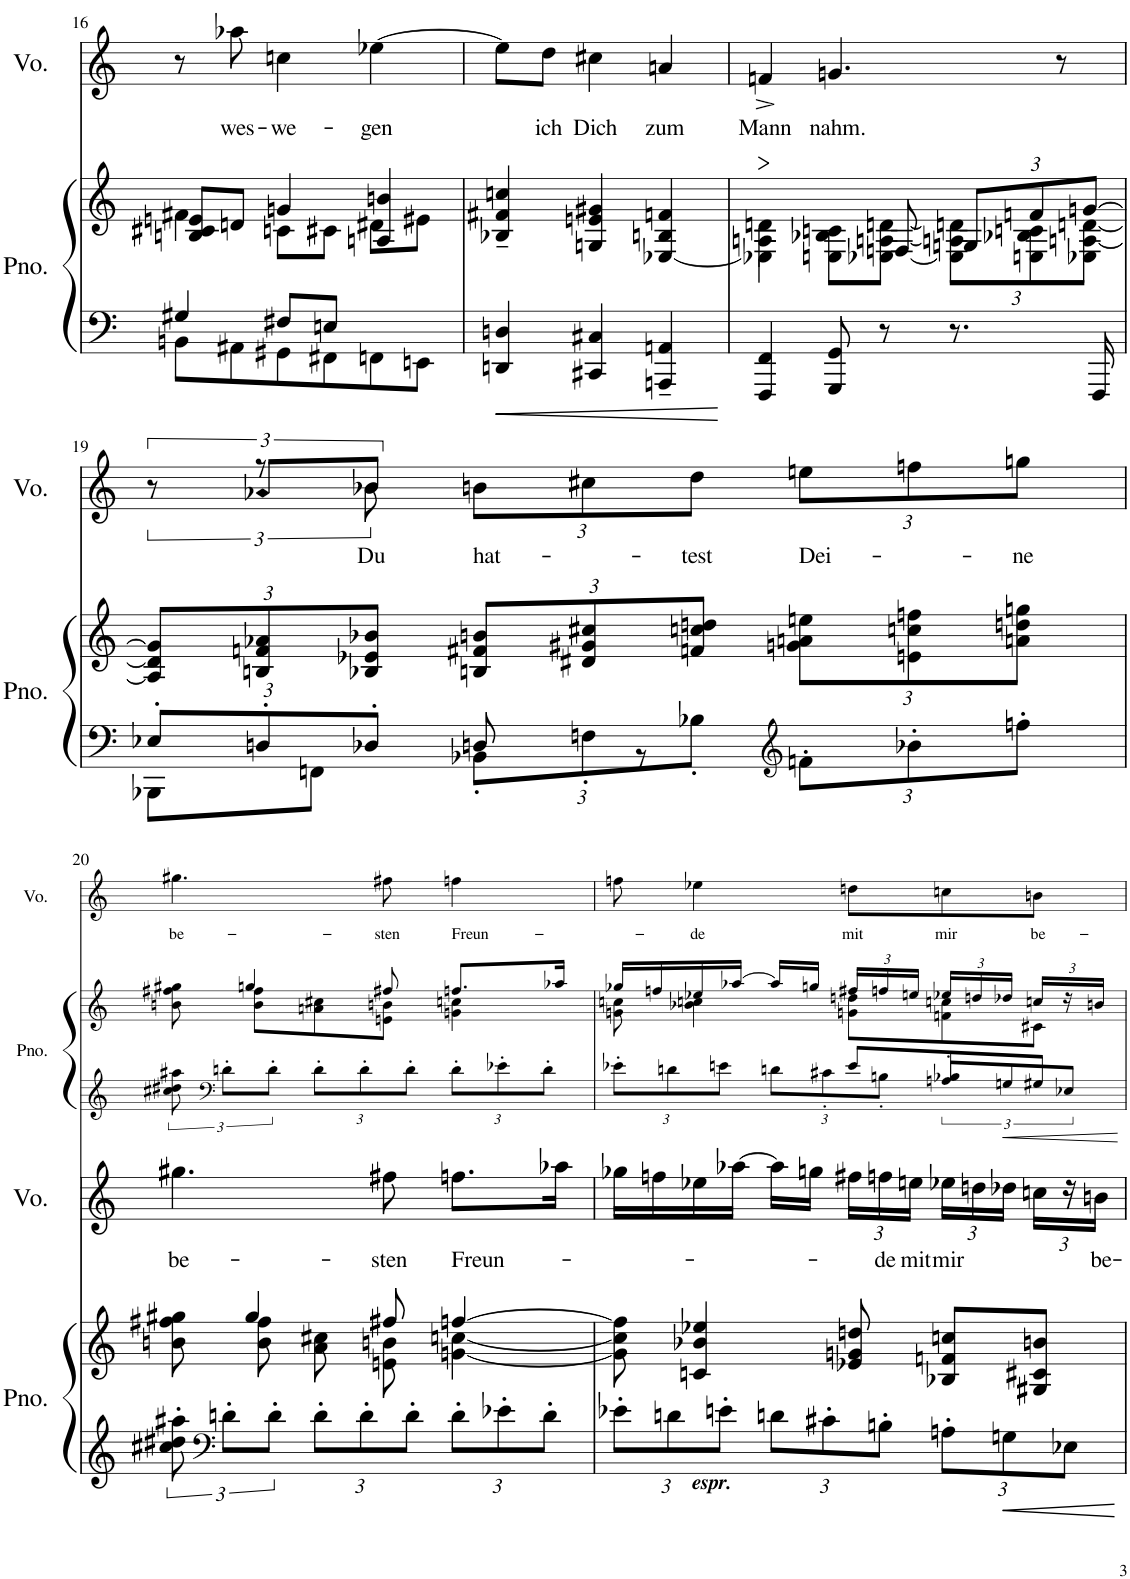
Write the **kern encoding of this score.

**kern	**kern	**dynam	**kern	**text	**kern	**kern	**kern	**text
*part4	*part4	*part4	*part3	*part3	*part2	*part2	*part1	*part1
*staff6	*staff5	*staff5/6	*staff4	*staff4	*staff3	*staff2	*staff1	*staff1
*I"Piano	*	*	*I"Voz	*	*I"Piano	*	*I"Voz	*
*I'Pno.	*	*	*I'Vo.	*	*I'Pno.	*	*I'Vo.	*
!!LO:PB:g=z
*clefF4	*clefG2	*	*clefG2	*	*clefF4	*clefG2	*clefG2	*
*k[]	*k[]	*	*k[]	*	*k[]	*k[]	*k[]	*
*M3/4	*M3/4	*	*M3/4	*	*M3/4	*M3/4	*M3/4	*
=16	=16	=16	=16	=16	=16	=16	=16	=16
*^	*^	*	*	*	*	*	*	*
4G#X/	8BBn\L	4f#X\	8Bn/ 8C#X/ 8en/L	.	8r	.	2.r	2.r	2.r	.
!	!	!	!	!	!	!LO:LY:b	!	!	!	!
.	8AA#X\	.	8dn/J	.	8aa-X\	wes-	.	.	.	.
!	!	!	!	!	!	!LO:LY:b	!	!	!	!
8F#X/L	8GG#X\	4gn/	8cn\L	.	4ccn\	-we-	.	.	.	.
8En/J	8FF#X\	.	8C#X\J	.	.	.	.	.	.	.
!	!	!	!	!	!	!LO:LY:b	!	!	!	!
4ryy	8FFn\	4An/ 4bn/	8d#X\L	.	[4ee-X\	-gen	.	.	.	.
.	8EEn\J	.	8e#X\J	.	.	.	.	.	.	.
=17	=17	=17	=17	=17	=17	=17	=17	=17	=17	=17
!	!	!	!	!LO:HP:b=2	!	!	!	!	!	!
*v	*v	*	*	*	*	*	*	*	*	*
*	*v	*v	*	*	*	*	*	*	*
4DDn/ 4Dn/	4B-X/~ 4f#X/~ 4ccn/~	<	8ee-\L]	.	2.r	2.r	2.r	.
!	!	!	!	!LO:LY:b	!	!	!	!
.	.	.	8dd\J	ich	.	.	.	.
!	!	!	!	!LO:LY:b	!	!	!	!
4CCC#X/ 4CC#X/	4Gn/ 4en/ 4g#X/	.	4c#X\	Dich	.	.	.	.
!	!	!	!	!LO:LY:b	!	!	!	!
4AAAn/~ 4AAn/~	[4E-X/ 4Bn/ 4fn/	.	4an/	zum	.	.	.	.
=18	=18	=18	=18	=18	=18	=18	=18	=18
!	!	!LO:HP:b	!	!LO:LY:b	!	!	!	!
*	*^	*	*	*	*	*	*	*
4FFF/ 4FF/	4An\ 4dn\	4E-X\]	>	4fn^/	Mann	2.r	2.r	2.r	.
!	!	!	!	!	!LO:LY:b	!	!	!	!
8GGG/ 8GG/	8En\ 8B-X\ 8cn\L	8ryy	.	4.gn/	nahm.	.	.	.	.
8r	[8E-X\ [8An\ [8dn\J	8Fn/	[	.	.	.	.	.	.
*	*Xbrackettup	*	*	*	*	*	*	*	*
8.r	12E-\] 12An\] 12dn\]L	12Gn/L	.	.	.	.	.	.	.
.	12En\ 12B-X\ 12cn\	12fn/	.	.	.	.	.	.	.
.	.	.	.	8r	.	.	.	.	.
.	12E-X\ [12An\ [12dn\J	[12gn/J	.	.	.	.	.	.	.
16FFF/	.	.	.	.	.	.	.	.	.
*	*v	*v	*	*	*	*	*	*	*
!!LO:LB:g=z
=19	=19	=19	=19	=19	=19	=19	=19	=19
*Xbrackettup	*	*	*	*	*	*	*	*
*^	*	*	*^	*	*	*	*	*
12E-X'/L	8BBB-X\L	12A/] 12d/] 12g/]L	.	12r	12ryy	.	2.r	2.r	2.r	.
12Dn'/	.	12Bn/ 12fn/ 12a-X/	.	12r	12a-X/L	.	.	.	.	.
.	8FFn\J	.	.	.	.	.	.	.	.	.
!	!	!	!	!	!	!LO:LY:b	!	!	!	!
12D-X'/J	.	12B-X/ 12e-X/ 12b-X/J	.	12b-X\	12b-/J	Du	.	.	.	.
*	*	*	*	*Xbrackettup	*	*	*	*	*	*
!	!	!	!	!	!	!LO:LY:b	!	!	!	!
12BB-X'\L	8Dn/	12Bn/ 12f#X/ 12bn/L	.	12bn\L	2ryy	hat-	.	.	.	.
12Fn'\	.	12d#X/ 12g#X/ 12c#X/	.	12c#X\	.	.	.	.	.	.
.	8r	.	.	.	.	.	.	.	.	.
!	!	!	!	!	!	!LO:LY:b	!	!	!	!
12B-X'\J	.	12fn/ 12ccn/ 12ddn/J	.	12dd\J	.	-test	.	.	.	.
*clefG2	*	*	*	*	*	*	*	*	*	*
!	!	!	!	!	!	!LO:LY:b	!	!	!	!
12fn'\L	4ryy	12gn\ 12an\ 12een\L	.	12een\L	.	Dei-	.	.	.	.
12b-X'\	.	12en\ 12ccn\ 12ffn\	.	12ffn\	.	.	.	.	.	.
!	!	!	!	!	!	!LO:LY:b	!	!	!	!
12ffn'\J	.	12an\ 12ddn\ 12ggn\J	.	12ggn\J	.	-ne	.	.	.	.
*v	*v	*	*	*v	*v	*	*	*	*	*
!!LO:LB:g=z
=20	=20	=20	=20	=20	=20	=20	=20	=20
*	*	*	*	*	*clefG2	*	*	*
*brackettup	*	*	*	*	*	*	*	*
*	*^	*	*	*	*	*	*	*
!	!	!	!	!	!LO:LY:b	!	!	!	!LO:LY:b
*	*	*	*	*	*	*	*^	*	*
12c#X\' 12dd#X\' 12aa#X\'	8ryy	8bn\ 8ff#X\ 8gg#X\	.	4.gg#X\	be-	12c#X\ 12dd#X\ 12aa#X\	8bn\ 8ff#X\ 8gg#X\	8ryy	4.gg#X\	be-
*clefF4	*	*	*	*	*	*clefF4	*	*	*	*
12dn'\L	.	.	.	.	.	12dn'\L	.	.	.	.
.	4gg#/	8b\ 8ff#\	.	.	.	.	4ggn/	8b\ 8ff#\L	.	.
12d'\J	.	.	.	.	.	12d'\J	.	.	.	.
*Xbrackettup	*	*	*	*	*	*Xbrackettup	*	*	*	*
12d'\L	.	8a\ 8c#X\	.	.	.	12d'\L	.	8an\ 8c#X\	.	.
12d'\	.	.	.	.	.	12d'\	.	.	.	.
!	!	!	!	!	!LO:LY:b	!	!	!	!	!LO:LY:b
.	8ff#X/	8en\ 8bn\	.	8ff#X\	-sten	.	8ff#X/	8en\ 8bn\J	8ff#X\	-sten
12d'\J	.	.	.	.	.	12d'\J	.	.	.	.
!	!	!	!	!	!LO:LY:b	!	!	!	!	!LO:LY:b
12d'\L	[4ffn/	[4gn\ [4ccn\	.	8.ffn\L	Freun-	12d'\L	8.ffn/L	4gn\ 4ccn\	4ffn\	Freun-
12e-X'\	.	.	.	.	.	12e-X'\	.	.	.	.
12d'\J	.	.	.	.	.	12d'\J	.	.	.	.
.	.	.	.	16aa-X\Jk	.	.	16aa-X/Jk	.	.	.
*	*v	*v	*	*	*	*	*	*	*	*
=21	=21	=21	=21	=21	=21	=21	=21	=21	=21
*	*	*	*	*	*^	*	*	*	*
12e-X'\L	8g\] 8cc\] 8ff\]	.	16gg-X\LL	.	12e-X'\L	4.ryy	16gg-X/LL	8gn\ 8ccn\	8ffn\	.
.	.	.	16ffn\	.	.	.	16ffn/	.	.	.
!LO:TX:b:Bi:t=espr.	!	!	!	!	!	!	!	!	!	!
12dn\	.	.	.	.	12dn\	.	.	.	.	.
!	!	!	!	!	!	!	!	!	!	!LO:LY:b
.	4cn/ 4b-X/ 4ee-X/	.	16ee-X\	.	.	.	16ee-X/	4b-X\ 4ccn\	4ee-X\	-de
12en'\J	.	.	.	.	12en\J	.	.	.	.	.
.	.	.	[16aa-X\JJ	.	.	.	[16aa-X/JJ	.	.	.
12dn\L	.	.	16aa-\LL]	.	12dn\L	.	16aa-/LL]	.	.	.
.	.	.	16ggn\JJ	.	.	.	16ggn/JJ	.	.	.
12C#X'\	.	.	.	.	12C#X'\	.	.	.	.	.
*	*	*	*	*	*	*	*Xbrackettup	*	*	*
!	!	!	!	!	!	!	!	!	!	!LO:LY:b
.	8e-X/ 8gn/ 8ddn/	.	24ff#X\LL	.	.	8e/L	24ff#X/LL	8gn\ 8ddn\L	8ddn\L	mit
!	!	!	!	!LO:LY:b	!	!	!	!	!	!
12Bn'\J	.	.	24ffn\	-de	12Bn'\J	.	24ffn/	.	.	.
!	!	!	!	!LO:LY:b	!	!	!	!	!	!
.	.	.	24een\JJ	mit	.	.	24een/JJ	.	.	.
!	!	!	!	!LO:LY:b	!	!	!	!	!	!
*	*	*	*	*	*brackettup	*	*	*	*	*
!	!	!	!	!	!	!	!	!	!	!LO:LY:b
12An'\L	8B-X/ 8fn/ 8ccn/L	.	24ee-X\LL	mir	12An'/L	8B-X/	24ee-X/LL	8fn\ 8ccn\	8ccn\	mir
.	.	.	24ddn\	.	.	.	24ddn/	.	.	.
12Gn\	.	.	24dd-X\JJ	.	12Gn/	.	24dd-X/JJ	.	.	.
!	!	!	!	!	!	!	!	!	!	!LO:LY:b
.	8G#X/ 8C#X/ 8bn/J	.	24ccn\LL	.	.	8G#X/J	24ccn/LL	8C#X\J	8bn\J	be-
12E-X\J	.	.	24r	.	12E-X/J	.	24r	.	.	.
!	!	!	!	!LO:LY:b	!	!	!	!	!	!
.	.	.	24bn\JJ	be-	.	.	24bn/JJ	.	.	.
*	*	*	*	*	*v	*v	*	*	*	*
*	*	*	*	*	*	*v	*v	*	*
.	.	]	.	.	.	.	.	.
=	=	=	=	=	=	=	=	=
*-	*-	*-	*-	*-	*-	*-	*-	*-
